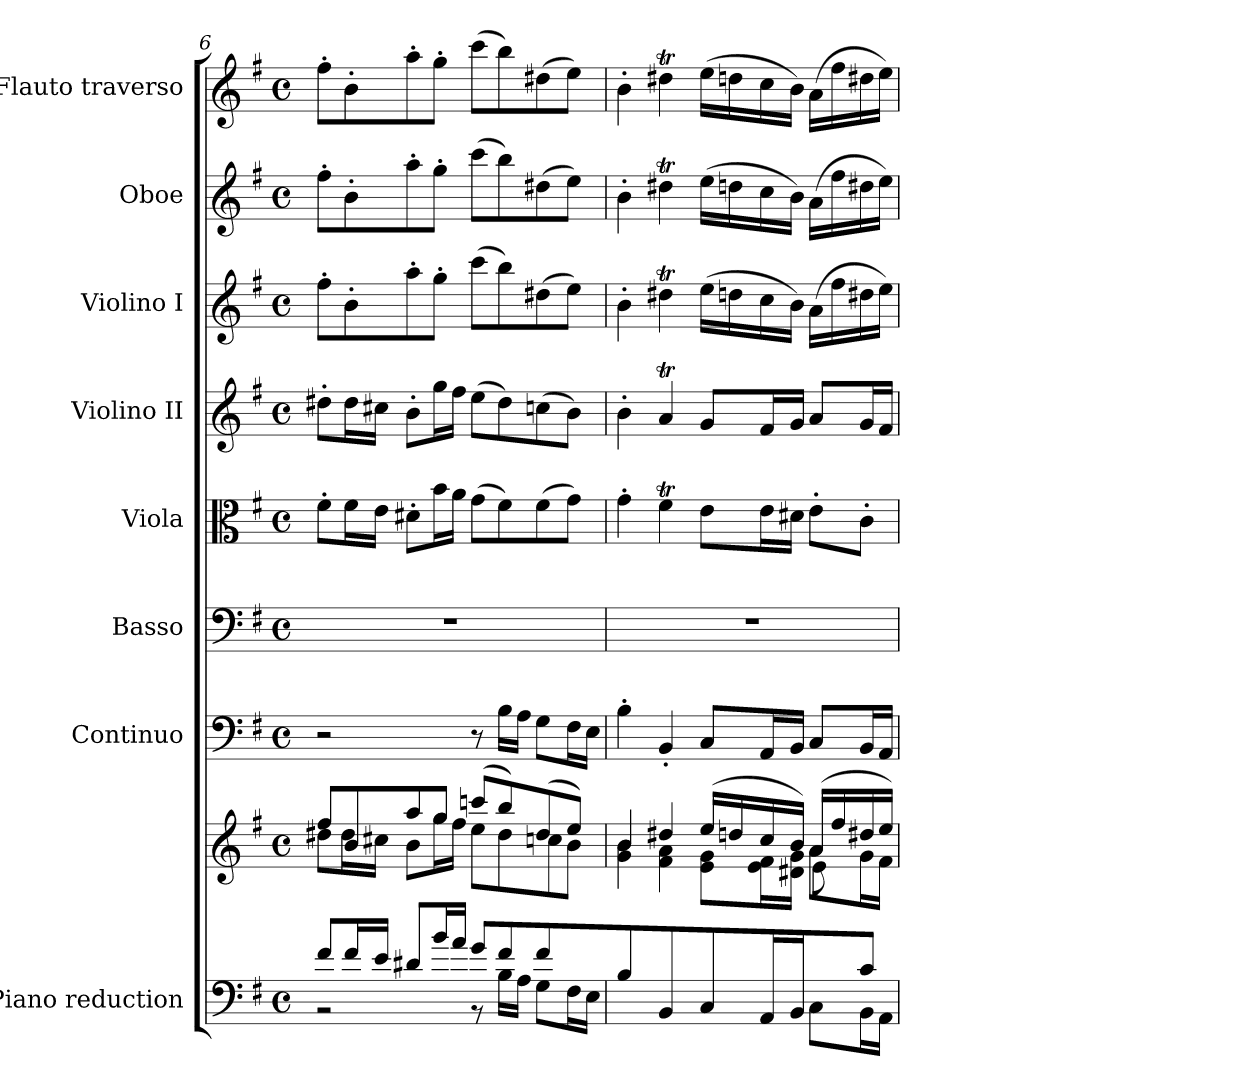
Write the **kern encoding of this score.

**kern	**kern	**kern	**kern	**kern	**kern	**kern	**kern	**kern
*part8	*part8	*part7	*part6	*part5	*part4	*part3	*part2	*part1
*staff9	*staff8	*staff7	*staff6	*staff5	*staff4	*staff3	*staff2	*staff1
*I"Piano reduction	*	*I"Continuo	*I"Basso	*I"Viola	*I"Violino II	*I"Violino I	*I"Oboe	*I"Flauto traverso
*I'Pno	*	*	*	*I'Vla	*I'Vln	*I'Vln	*I'Ob	*I'Fl
*clefF4	*clefG2	*clefF4	*clefF4	*clefC3	*clefG2	*clefG2	*clefG2	*clefG2
*k[f#]	*k[f#]	*k[f#]	*k[f#]	*k[f#]	*k[f#]	*k[f#]	*k[f#]	*k[f#]
*M4/4	*M4/4	*M4/4	*M4/4	*M4/4	*M4/4	*M4/4	*M4/4	*M4/4
*met(c)	*met(c)	*met(c)	*met(c)	*met(c)	*met(c)	*met(c)	*met(c)	*met(c)
=6	=6	=6	=6	=6	=6	=6	=6	=6
*^	*^	*	*	*	*	*	*	*
*	*	*	*^	*	*	*	*	*	*	*
8f#/L	2r	8ff#/L	8dd#X\L	2..ryy	2r	1r	8f#'\L	8dd#X'\L	8ff#'\L	8ff#'\L	8ff#'\L
16f#/L	.	8b/	16dd#\L	.	.	.	16f#\L	16dd#\L	8b'\	8b'\	8b'\
16e/JJ	.	.	16cc#X\JJ	.	.	.	16e\JJ	16cc#X\JJ	.	.	.
8d#X/L	.	8aa/	8b\L	.	.	.	8d#X'\L	8b'\L	8aa'\	8aa'\	8aa'\
16b/L	.	8gg/J	16gg\L	.	.	.	16b\L	16gg\L	8gg'\J	8gg'\J	8gg'\J
16a/JJ	.	.	16ff#\JJ	.	.	.	16a\JJ	16ff#\JJ	.	.	.
8g/L	8r	(8cccn/L	8ee\L	.	8r	.	(8g\L	(8ee\L	(8ccc\L	(8ccc\L	(8ccc\L
8f#/	16B\LL	8bb/)	8dd#\	.	16B\LL	.	8f#\)	8dd#\)	8bb\)	8bb\)	8bb\)
.	16A\JJ	.	.	.	16A\JJ	.	.	.	.	.	.
8f#/	8G\L	(8dd#/	8ccn\	.	8G\L	.	(8f#\	(8ccn\	(8dd#X\	(8dd#X\	(8dd#X\
8ryy	16F#\L	8ee/J)	8b\J	8g\J	16F#\L	.	8g\J)	8b\J)	8ee\J)	8ee\J)	8ee\J)
.	16E\JJ	.	.	.	16E\JJ	.	.	.	.	.	.
=7	=7	=7	=7	=7	=7	=7	=7	=7	=7	=7	=7
4B\	2ryy	4b/	4g\ 4b\	2.ryy	4B'\	1r	4g'\	4b'\	4b'\	4b'\	4b'\
4BB/	.	4dd#X/	4f#\ 4a\	.	4BB'/	.	4f#t\	4aT/	4dd#Xt\	4dd#Xt\	4dd#Xt\
8C/L	4ryy	(16ee/LL	8e\ 8g\L	.	8C/L	.	8e\L	8g/L	(16ee\LL	(16ee\LL	(16ee\LL
.	.	16ddn/	.	.	.	.	.	.	16ddn\	16ddn\	16ddn\
16AA/L	.	16cc/	16e\ 16f#\L	.	16AA/L	.	16e\L	16f#/L	16cc\	16cc\	16cc\
16BB/JJ	.	16b/JJ)	16d#X\ 16g\JJ	.	16BB/JJ	.	16d#X\JJ	16g/JJ	16b\JJ)	16b\JJ)	16b\JJ)
8ryy	8C\L	(16a/LL	8a\L	8e\L	8C/L	.	8e'\L	8a/L	(16a\LL	(16a\LL	(16a\LL
.	.	16ff#/	.	.	.	.	.	.	16ff#\	16ff#\	16ff#\
8c/J	16BB\L	16dd#X/	16g\L	8ryy	16BB/L	.	8c'\J	16g/L	16dd#X\	16dd#X\	16dd#X\
.	16AA\JJ	16ee/JJ)	16f#\JJ	.	16AA/JJ	.	.	16f#/JJ	16ee\JJ)	16ee\JJ)	16ee\JJ)
*v	*v	*	*	*	*	*	*	*	*	*	*
*	*v	*v	*v	*	*	*	*	*	*	*
=	=	=	=	=	=	=	=	=
*-	*-	*-	*-	*-	*-	*-	*-	*-
